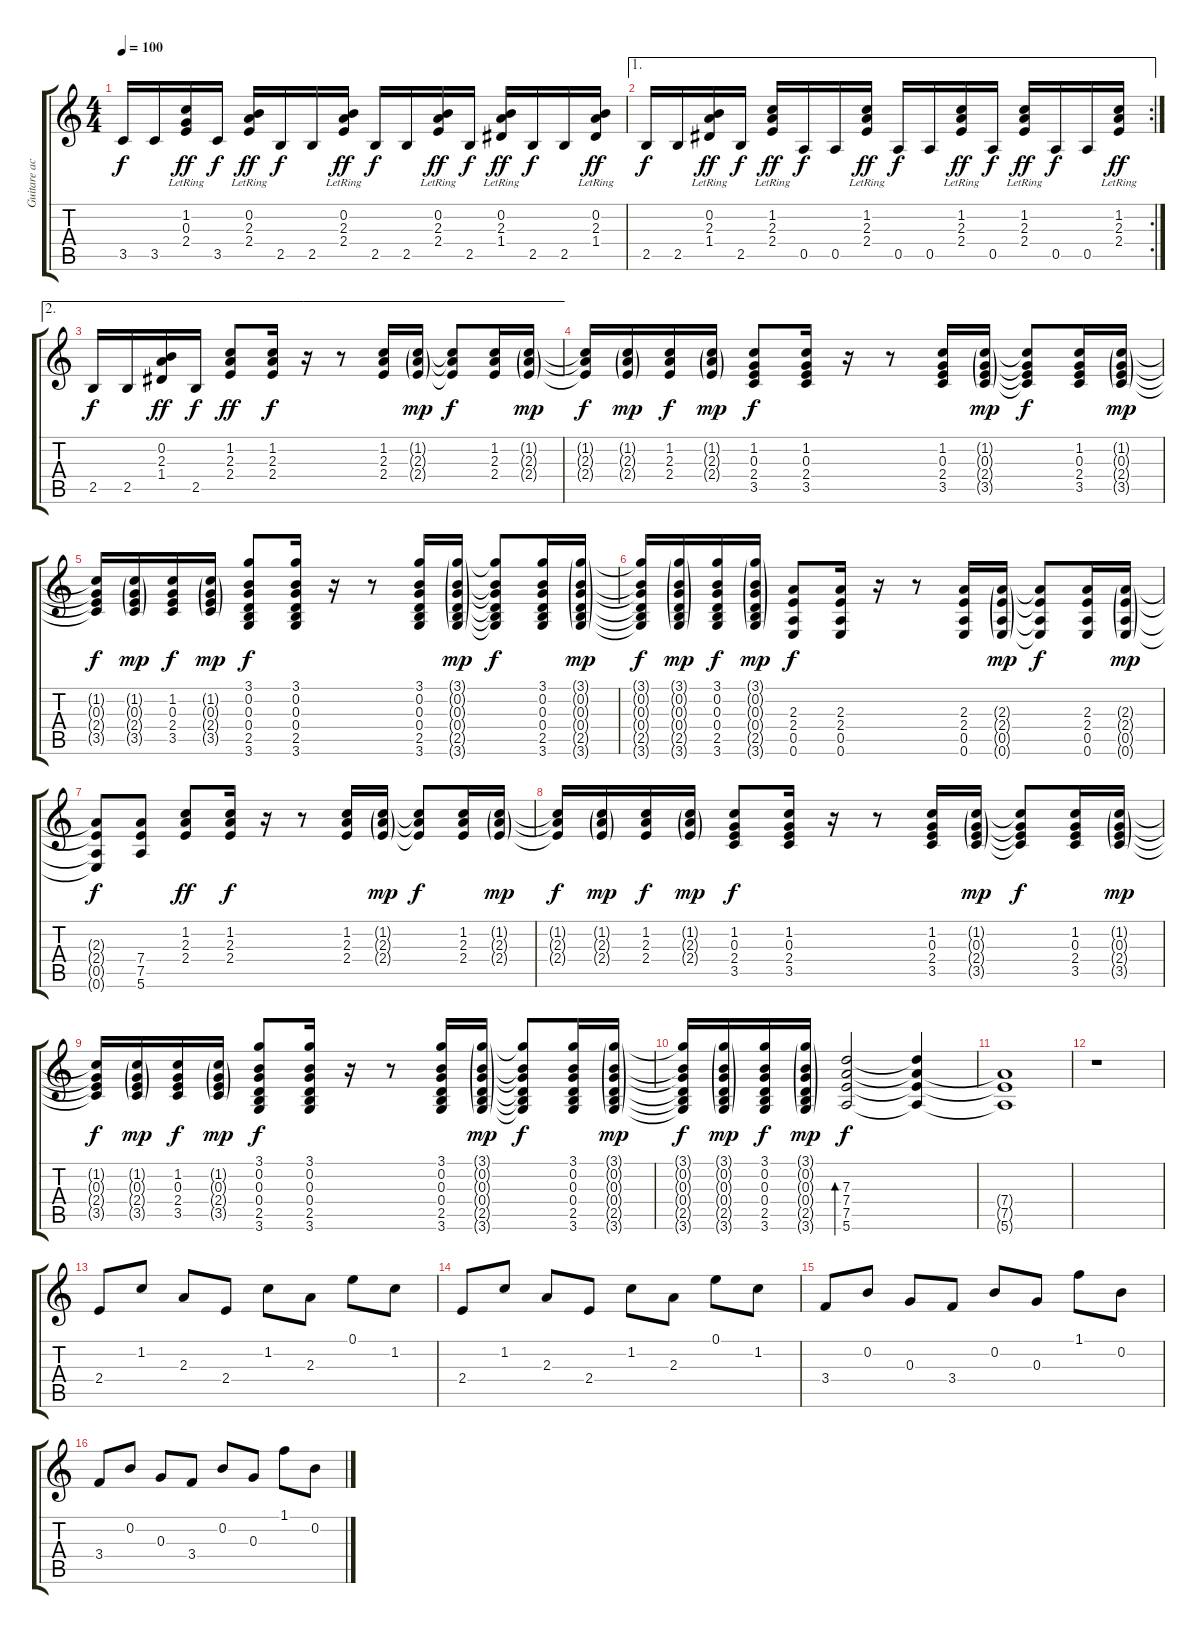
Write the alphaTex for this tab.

\track ("Guitare acoustique" "Guitare ac") {instrument acousticguitarsteel}
\staff {score tabs}
\tuning (E4 B3 G3 D3 A2 E2) {hide}
\ts (4 4)
\tempo 100
\clef g2
\ks c
3.5.16{dy f} 3.5.16 (1.2{lr} 0.3{lr} 2.4{lr}).16{dy ff} 3.5.16{dy f} (0.2{lr} 2.3{lr} 2.4{lr}).16{dy ff} 2.5.16{dy f} 2.5.16 (0.2{lr} 2.3{lr} 2.4{lr}).16{dy ff} 2.5.16{dy f} 2.5.16 (0.2{lr} 2.3{lr} 2.4{lr}).16{dy ff} 2.5.16{dy f} (0.2{lr} 2.3{lr} 1.4{lr}).16{dy ff} 2.5.16{dy f} 2.5.16 (0.2{lr} 2.3{lr} 1.4{lr}).16{dy ff} |
\ae 1
\rc 2
2.5.16{dy f} 2.5.16 (0.2{lr} 2.3{lr} 1.4{lr}).16{dy ff} 2.5.16{dy f} (1.2{lr} 2.3{lr} 2.4{lr}).16{dy ff} 0.5.16{dy f} 0.5.16 (1.2{lr} 2.3{lr} 2.4{lr}).16{dy ff} 0.5.16{dy f} 0.5.16 (1.2{lr} 2.3{lr} 2.4{lr}).16{dy ff} 0.5.16{dy f} (1.2{lr} 2.3{lr} 2.4{lr}).16{dy ff} 0.5.16{dy f} 0.5.16 (1.2{lr} 2.3{lr} 2.4{lr}).16{dy ff} |
\ae 2
2.5.16{dy f} 2.5.16 (0.2 2.3 1.4).16{dy ff} 2.5.16{dy f} (1.2 2.3 2.4).8{dy ff} (1.2 2.3 2.4).16{dy f} r.16 r.8 (1.2 2.3 2.4).16 (1.2{g} 2.3{g} 2.4{g}).16{dy mp} (1.2{t} 2.3{t} 2.4{t}).8{dy f} (1.2 2.3 2.4).16 (1.2{g} 2.3{g} 2.4{g}).16{dy mp} |
(1.2{t} 2.3{t} 2.4{t}).16{dy f} (1.2{g} 2.3{g} 2.4{g}).16{dy mp} (1.2 2.3 2.4).16{dy f} (1.2{g} 2.3{g} 2.4{g}).16{dy mp} (1.2 0.3 2.4 3.5).8{dy f} (1.2 0.3 2.4 3.5).16 r.16 r.8 (1.2 0.3 2.4 3.5).16 (1.2{g} 0.3{g} 2.4{g} 3.5{g}).16{dy mp} (1.2{t} 0.3{t} 2.4{t} 3.5{t}).8{dy f} (1.2 0.3 2.4 3.5).16 (1.2{g} 0.3{g} 2.4{g} 3.5{g}).16{dy mp} |
(1.2{t} 0.3{t} 2.4{t} 3.5{t}).16{dy f} (1.2{g} 0.3{g} 2.4{g} 3.5{g}).16{dy mp} (1.2 0.3 2.4 3.5).16{dy f} (1.2{g} 0.3{g} 2.4{g} 3.5{g}).16{dy mp} (3.1 0.2 0.3 0.4 2.5 3.6).8{dy f} (3.1 0.2 0.3 0.4 2.5 3.6).16 r.16 r.8 (3.1 0.2 0.3 0.4 2.5 3.6).16 (3.1{g} 0.2{g} 0.3{g} 0.4{g} 2.5{g} 3.6{g}).16{dy mp} (3.1{t} 0.2{t} 0.3{t} 0.4{t} 2.5{t} 3.6{t}).8{dy f} (3.1 0.2 0.3 0.4 2.5 3.6).16 (3.1{g} 0.2{g} 0.3{g} 0.4{g} 2.5{g} 3.6{g}).16{dy mp} |
(3.1{t} 0.2{t} 0.3{t} 0.4{t} 2.5{t} 3.6{t}).16{dy f} (3.1{g} 0.2{g} 0.3{g} 0.4{g} 2.5{g} 3.6{g}).16{dy mp} (3.1 0.2 0.3 0.4 2.5 3.6).16{dy f} (3.1{g} 0.2{g} 0.3{g} 0.4{g} 2.5{g} 3.6{g}).16{dy mp} (2.3 2.4 0.5 0.6).8{dy f} (2.3 2.4 0.5 0.6).16 r.16 r.8 (2.3 2.4 0.5 0.6).16 (2.3{g} 2.4{g} 0.5{g} 0.6{g}).16{dy mp} (2.3{t} 2.4{t} 0.5{t} 0.6{t}).8{dy f} (2.3 2.4 0.5 0.6).16 (2.3{g} 2.4{g} 0.5{g} 0.6{g}).16{dy mp} |
(2.3{t} 2.4{t} 0.5{t} 0.6{t}).8{dy f} (7.4 7.5 5.6).8 (1.2 2.3 2.4).8{dy ff} (1.2 2.3 2.4).16{dy f} r.16 r.8 (1.2 2.3 2.4).16 (1.2{g} 2.3{g} 2.4{g}).16{dy mp} (1.2{t} 2.3{t} 2.4{t}).8{dy f} (1.2 2.3 2.4).16 (1.2{g} 2.3{g} 2.4{g}).16{dy mp} |
(1.2{t} 2.3{t} 2.4{t}).16{dy f} (1.2{g} 2.3{g} 2.4{g}).16{dy mp} (1.2 2.3 2.4).16{dy f} (1.2{g} 2.3{g} 2.4{g}).16{dy mp} (1.2 0.3 2.4 3.5).8{dy f} (1.2 0.3 2.4 3.5).16 r.16 r.8 (1.2 0.3 2.4 3.5).16 (1.2{g} 0.3{g} 2.4{g} 3.5{g}).16{dy mp} (1.2{t} 0.3{t} 2.4{t} 3.5{t}).8{dy f} (1.2 0.3 2.4 3.5).16 (1.2{g} 0.3{g} 2.4{g} 3.5{g}).16{dy mp} |
(1.2{t} 0.3{t} 2.4{t} 3.5{t}).16{dy f} (1.2{g} 0.3{g} 2.4{g} 3.5{g}).16{dy mp} (1.2 0.3 2.4 3.5).16{dy f} (1.2{g} 0.3{g} 2.4{g} 3.5{g}).16{dy mp} (3.1 0.2 0.3 0.4 2.5 3.6).8{dy f} (3.1 0.2 0.3 0.4 2.5 3.6).16 r.16 r.8 (3.1 0.2 0.3 0.4 2.5 3.6).16 (3.1{g} 0.2{g} 0.3{g} 0.4{g} 2.5{g} 3.6{g}).16{dy mp} (3.1{t} 0.2{t} 0.3{t} 0.4{t} 2.5{t} 3.6{t}).8{dy f} (3.1 0.2 0.3 0.4 2.5 3.6).16 (3.1{g} 0.2{g} 0.3{g} 0.4{g} 2.5{g} 3.6{g}).16{dy mp} |
(3.1{t} 0.2{t} 0.3{t} 0.4{t} 2.5{t} 3.6{t}).16{dy f} (3.1{g} 0.2{g} 0.3{g} 0.4{g} 2.5{g} 3.6{g}).16{dy mp} (3.1 0.2 0.3 0.4 2.5 3.6).16{dy f} (3.1{g} 0.2{g} 0.3{g} 0.4{g} 2.5{g} 3.6{g}).16{dy mp} (7.3 7.4 7.5 5.6).2{bd 60 dy f} (7.3{t} 7.4{t} 7.5{t} 5.6{t}).4 |
(7.4{t} 7.5{t} 5.6{t}).1 |
r.1 |
2.4.8 1.2.8 2.3.8 2.4.8 1.2.8 2.3.8 0.1.8 1.2.8 |
2.4.8 1.2.8 2.3.8 2.4.8 1.2.8 2.3.8 0.1.8 1.2.8 |
3.4.8 0.2.8 0.3.8 3.4.8 0.2.8 0.3.8 1.1.8 0.2.8 |
3.4.8 0.2.8 0.3.8 3.4.8 0.2.8 0.3.8 1.1.8 0.2.8
